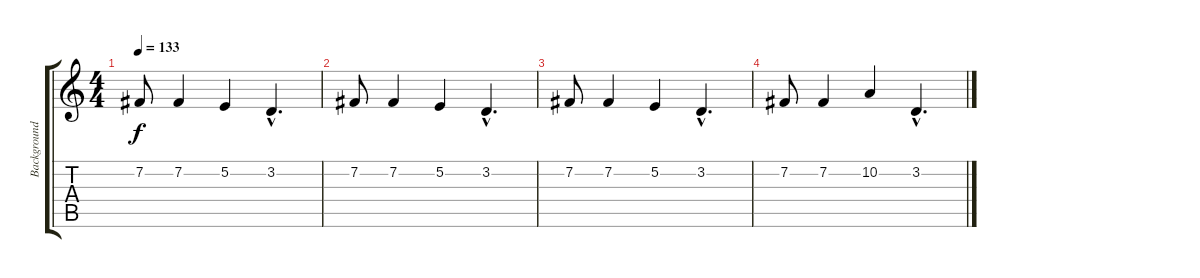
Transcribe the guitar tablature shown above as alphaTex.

\track ("Background Singing" "Background") {instrument lead6voice}
\staff {score tabs}
\tuning (E4 B3 G3 D3 A2 E2) {hide}
\ts (4 4)
\tempo 133
\clef g2
\ks c
7.2.8{dy f} 7.2.4 5.2.4 3.2{hac}.4{d} |
7.2.8 7.2.4 5.2.4 3.2{hac}.4{d} |
7.2.8 7.2.4 5.2.4 3.2{hac}.4{d} |
7.2.8 7.2.4 10.2.4 3.2{hac}.4{d}
